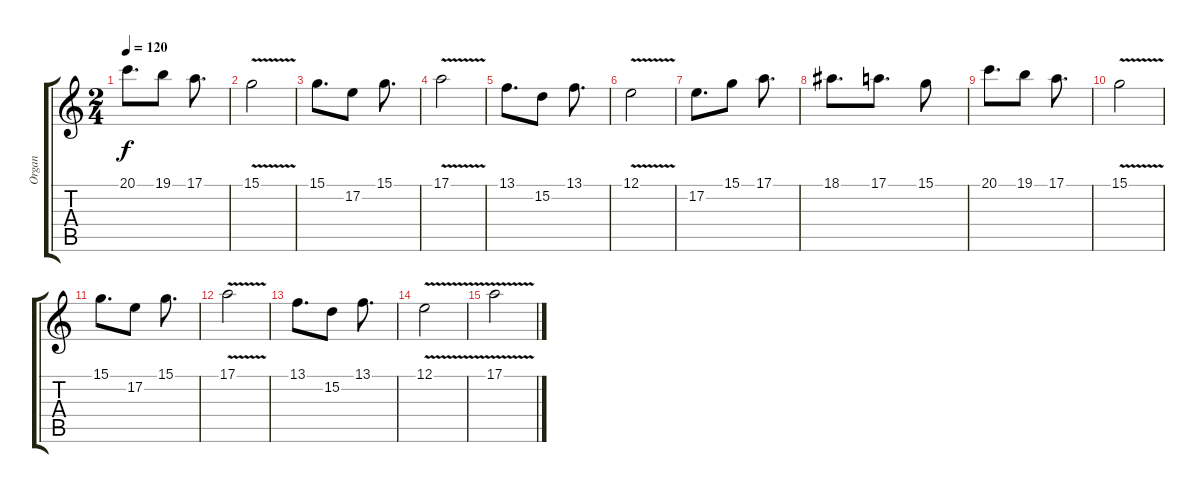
\track ("Organ" "Organ") {instrument synthbrass1}
\staff {score tabs}
\tuning (E4 B3 G3 D3 A2 E2) {hide}
\ts (2 4)
\tempo 120
\clef g2
\ks aminor
20.1.8{d dy f volume 9 instrument synthbrass1} 19.1.8 17.1.8{d} |
15.1{v}.2 |
15.1.8{d} 17.2.8 15.1.8{d} |
17.1{v}.2 |
13.1.8{d} 15.2.8 13.1.8{d} |
12.1{v}.2 |
17.2.8{d} 15.1.8 17.1.8{d} |
18.1.8{d} 17.1.8{d} 15.1.8 |
20.1.8{d} 19.1.8 17.1.8{d} |
15.1{v}.2 |
15.1.8{d} 17.2.8 15.1.8{d} |
17.1{v}.2 |
13.1.8{d} 15.2.8 13.1.8{d} |
12.1{v}.2 |
17.1{v}.2
